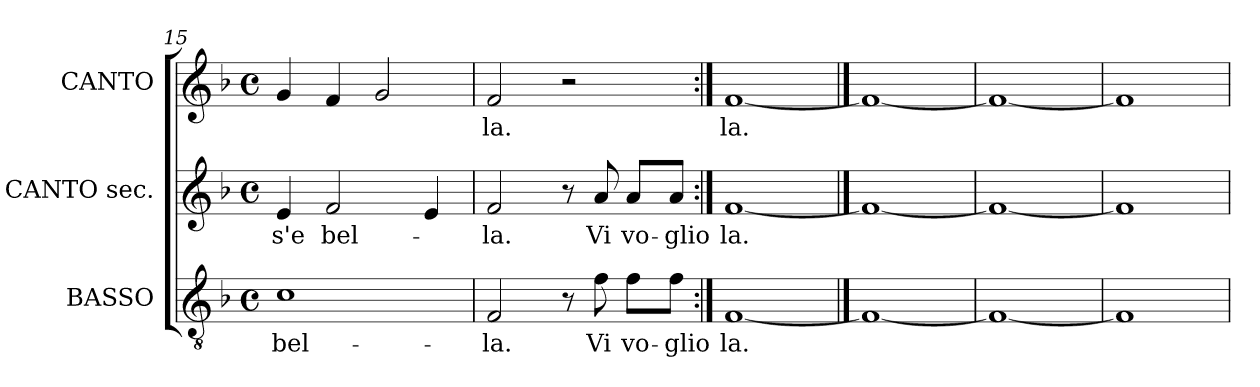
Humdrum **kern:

**kern	**text	**kern	**text	**kern	**text
*part3	*part3	*part2	*part2	*part1	*part1
*staff3	*staff3	*staff2	*staff2	*staff1	*staff1
*I"BASSO	*	*I"CANTO sec.	*	*I"CANTO	*
*I'A	*	*	*	*	*
*clefGv2	*	*clefG2	*	*clefG2	*
*ITrd7c12	*	*	*	*	*
*k[b-]	*	*k[b-]	*	*k[b-]	*
*F:	*	*F:	*	*F:	*
*M4/4	*	*M4/4	*	*M4/4	*
*met(c)	*	*met(c)	*	*met(c)	*
=15	=15	=15	=15	=15	=15
!	!LO:LY:b:color=#000000	!	!	!	!
!	!	!	!LO:LY:b:color=#000000	!	!
1Ci	bel-	4ei/	-s'e	4gi/	.
!	!	!	!LO:LY:b:color=#000000	!	!
.	.	2fi/	bel-	4fi/	.
.	.	.	.	2gi/	.
.	.	4ei/	.	.	.
=16	=16	=16	=16	=16	=16
!	!LO:LY:b:color=#000000	!	!	!	!
!	!	!	!LO:LY:b:color=#000000	!	!
!	!	!	!	!	!LO:LY:b:color=#000000
2FFi/	-la.	2fi/	-la.	2fi/	-la.
8r	.	8r	.	2r	.
!	!LO:LY:b:color=#000000	!	!	!	!
!	!	!	!LO:LY:b:color=#000000	!	!
8Fi\	Vi	8ai/	Vi	.	.
!	!LO:LY:b:color=#000000	!	!	!	!
!	!	!	!LO:LY:b:color=#000000	!	!
8Fi\L	vo-	8ai/L	vo-	.	.
!	!LO:LY:b:color=#000000	!	!	!	!
!	!	!	!LO:LY:b:color=#000000	!	!
8Fi\J	-glio	8ai/J	-glio	.	.
=17:|!	=17:|!	=17:|!	=17:|!	=17:|!	=17:|!
!	!LO:LY:b:color=#000000	!	!	!	!
!	!	!	!LO:LY:b:color=#000000	!	!
!	!	!	!	!	!LO:LY:b:color=#000000
[1FFi	la.	[1fi	la.	[1fi	la.
==18	==18	==18	==18	==18	==18
1FFi_	.	1fi_	.	1fi_	.
=19	=19	=19	=19	=19	=19
1FFi_	.	1fi_	.	1fi_	.
=20	=20	=20	=20	=20	=20
1FFi]	.	1fi]	.	1fi]	.
=	=	=	=	=	=
*-	*-	*-	*-	*-	*-
